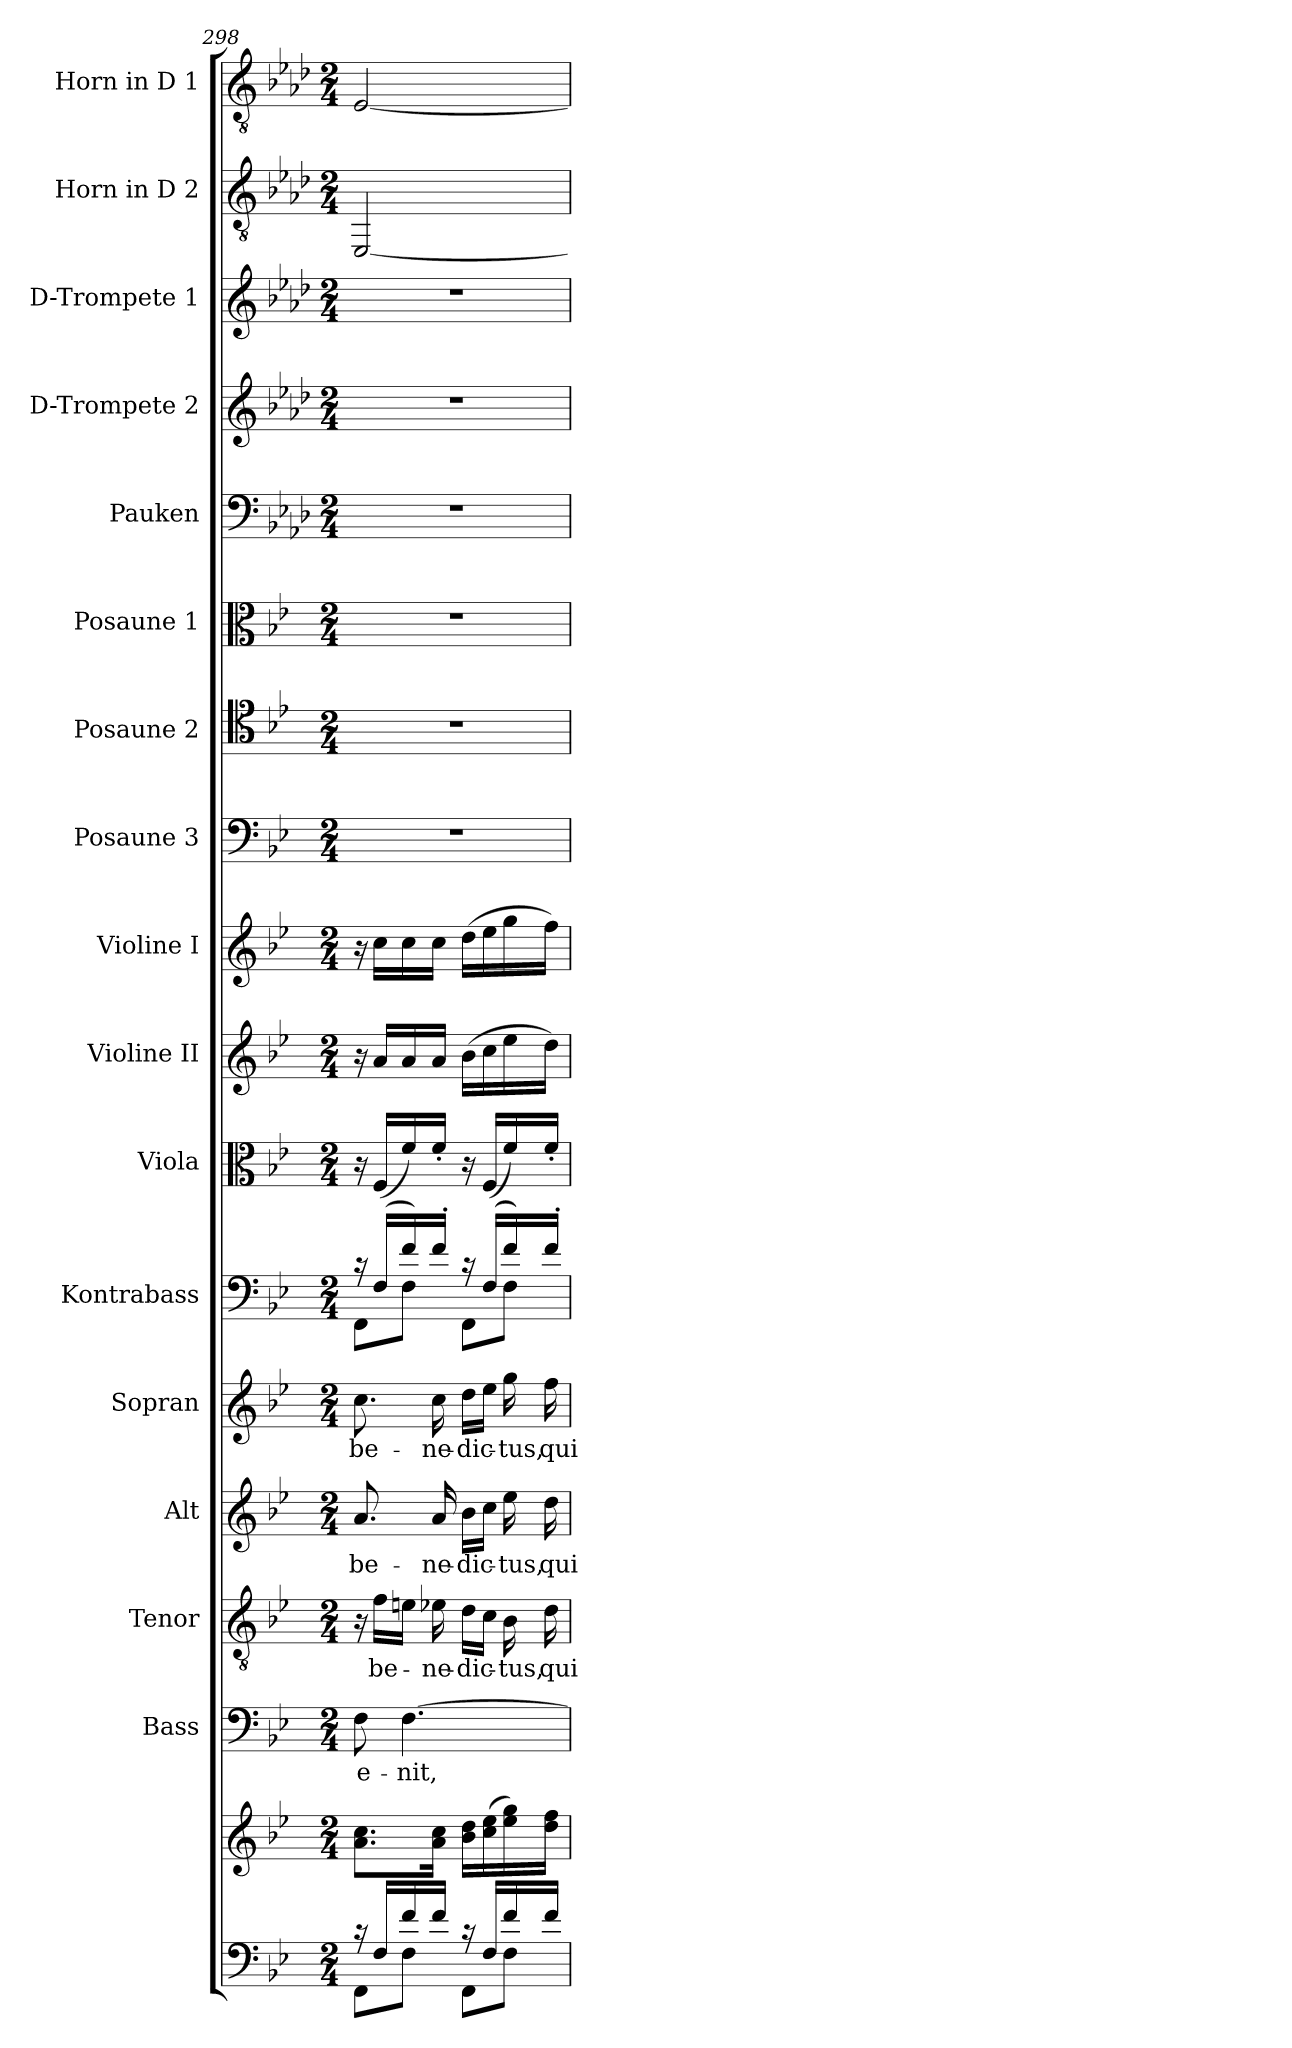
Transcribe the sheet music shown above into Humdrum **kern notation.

**kern	**kern	**kern	**text	**kern	**text	**kern	**text	**kern	**text	**kern	**kern	**kern	**kern	**kern	**kern	**kern	**kern	**kern	**kern	**kern	**kern
*part17	*part17	*part16	*part16	*part15	*part15	*part14	*part14	*part13	*part13	*part12	*part11	*part10	*part9	*part8	*part7	*part6	*part5	*part4	*part3	*part2	*part1
*staff18	*staff17	*staff16	*staff16	*staff15	*staff15	*staff14	*staff14	*staff13	*staff13	*staff12	*staff11	*staff10	*staff9	*staff8	*staff7	*staff6	*staff5	*staff4	*staff3	*staff2	*staff1
*	*	*I"Bass	*	*I"Tenor	*	*I"Alt	*	*I"Sopran	*	*I"Kontrabass	*I"Viola	*I"Violine II	*I"Violine I	*I"Posaune 3	*I"Posaune 2	*I"Posaune 1	*I"Pauken	*I"D-Trompete 2	*I"D-Trompete 1	*I"Horn in D 2	*I"Horn in D 1
*	*	*I'B.	*	*I'T.	*	*I'A.	*	*I'S.	*	*I'Kb.	*I'Vla.	*I'Vl. II	*I'Vl. I	*I'Pos. 3	*I'Pos. 2	*I'Pos. 1	*I'Pk.	*I'D Trp. 2	*I'D Trp. 1	*I'Hrn. 2	*I'Hrn. 1
*clefF4	*clefG2	*clefF4	*	*clefGv2	*	*clefG2	*	*clefG2	*	*clefF4	*clefC3	*clefG2	*clefG2	*clefF4	*clefC4	*clefC3	*clefF4	*clefG2	*clefG2	*clefGv2	*clefGv2
*	*	*	*	*	*	*	*	*	*	*ITrd7c12	*	*	*	*	*	*	*ITrd-1c-2	*ITrd-1c-2	*ITrd-1c-2	*ITrd-1c-2	*ITrd-1c-2
*k[b-e-]	*k[b-e-]	*k[b-e-]	*	*k[b-e-]	*	*k[b-e-]	*	*k[b-e-]	*	*k[b-e-]	*k[b-e-]	*k[b-e-]	*k[b-e-]	*k[b-e-]	*k[b-e-]	*k[b-e-]	*k[b-e-]	*k[b-e-]	*k[b-e-]	*k[b-e-]	*k[b-e-]
*B-:	*B-:	*B-:	*	*B-:	*	*B-:	*	*B-:	*	*B-:	*B-:	*B-:	*B-:	*B-:	*B-:	*B-:	*B-:	*B-:	*B-:	*B-:	*B-:
*M2/4	*M2/4	*M2/4	*	*M2/4	*	*M2/4	*	*M2/4	*	*M2/4	*M2/4	*M2/4	*M2/4	*M2/4	*M2/4	*M2/4	*M2/4	*M2/4	*M2/4	*M2/4	*M2/4
=298	=298	=298	=298	=298	=298	=298	=298	=298	=298	=298	=298	=298	=298	=298	=298	=298	=298	=298	=298	=298	=298
*^	*	*	*	*	*	*	*	*	*	*	*	*	*	*	*	*	*	*	*	*	*
!	!	!	!	!LO:LY:b	!	!	!	!LO:LY:b	!	!LO:LY:b	!	!	!	!	!	!	!	!	!	!	!	!
*	*	*	*	*	*	*	*	*	*	*	*^	*	*	*	*	*	*	*	*	*	*	*
16rB	8FF\L	8.a\ 8.cc\L	8F\	e-	16r	.	8.a/	be-	8.cc\	be-	16rB	8FFF\L	16r	16r	16r	2r	2r	2r	2r	2r	2r	[2FF/	[2F/
!	!	!	!	!	!	!LO:LY:b	!	!	!	!	!	!	!	!	!	!	!	!	!	!	!	!	!
16F/LL	.	.	.	.	16f\LL	be-	.	.	.	.	(>16FF/LL	.	(<16F/LL	16a/LL	16cc\LL	.	.	.	.	.	.	.	.
!	!	!	!	!LO:LY:b	!	!	!	!	!	!	!	!	!	!	!	!	!	!	!	!	!	!	!
16f/	8F\J	.	[4.F\	-nit,	16en\JJ	.	.	.	.	.	16F/)	8FF\J	16f/)	16a/	16cc\	.	.	.	.	.	.	.	.
!	!	!	!	!	!	!LO:LY:b	!	!LO:LY:b	!	!LO:LY:b	!	!	!	!	!	!	!	!	!	!	!	!	!
16f/JJ	.	16a\ 16cc\Jk	.	.	16e-X\	-ne-	16a/	-ne-	16cc\	-ne-	16F'>/JJ	.	16f'</JJ	16a/JJ	16cc\JJ	.	.	.	.	.	.	.	.
!	!	!	!	!	!	!LO:LY:b	!	!LO:LY:b	!	!LO:LY:b	!	!	!	!	!	!	!	!	!	!	!	!	!
16rB	8FF\L	16b-\ 16dd\LL	.	.	16d\LL	-dic-	16b-\LL	-dic-	16dd\LL	-dic-	16rB	8FFF\L	16r	(>16b-\LL	(>16dd\LL	.	.	.	.	.	.	.	.
16F/LL	.	(>16cc\ 16ee-\	.	.	16c\JJ	.	16cc\JJ	.	16ee-\JJ	.	(>16FF/LL	.	(<16F/LL	16cc\	16ee-\	.	.	.	.	.	.	.	.
!	!	!	!	!	!	!LO:LY:b	!	!LO:LY:b	!	!LO:LY:b	!	!	!	!	!	!	!	!	!	!	!	!	!
16f/	8F\J	16ee-\ 16gg\)	.	.	16B-\	-tus,	16ee-\	-tus,	16gg\	-tus,	16F/)	8FF\J	16f/)	16ee-\	16gg\	.	.	.	.	.	.	.	.
!	!	!	!	!	!	!LO:LY:b	!	!LO:LY:b	!	!LO:LY:b	!	!	!	!	!	!	!	!	!	!	!	!	!
16f/JJ	.	16dd\ 16ff\JJ	.	.	16d\	qui	16dd\	qui	16ff\	qui	16F'>/JJ	.	16f'</JJ	16dd\JJ)	16ff\JJ)	.	.	.	.	.	.	.	.
*v	*v	*	*	*	*	*	*	*	*	*	*v	*v	*	*	*	*	*	*	*	*	*	*	*
=	=	=	=	=	=	=	=	=	=	=	=	=	=	=	=	=	=	=	=	=	=
*-	*-	*-	*-	*-	*-	*-	*-	*-	*-	*-	*-	*-	*-	*-	*-	*-	*-	*-	*-	*-	*-
